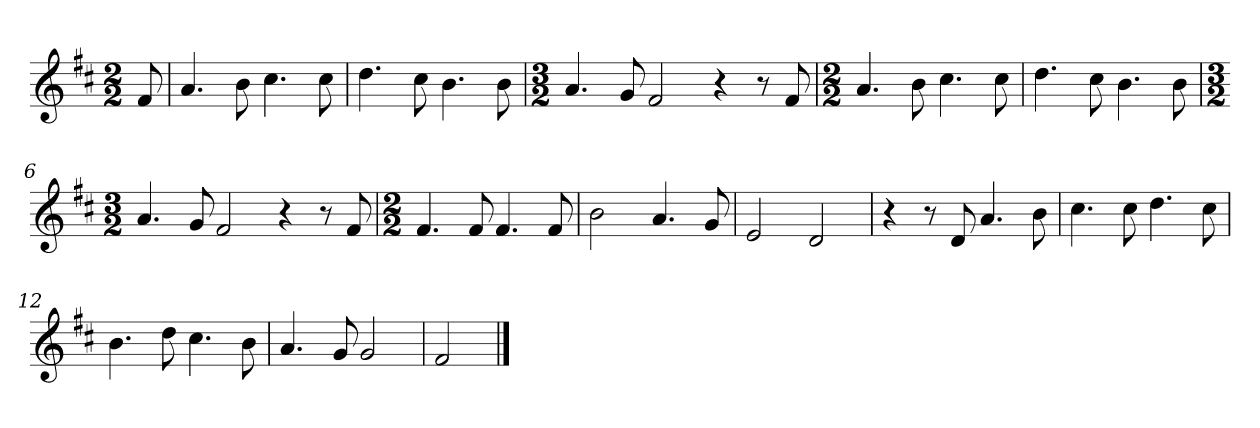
**kern
*part1
*staff1
*k[f#c#]
*M2/2
*MM120
=
8f#
=1
4.a
8b
4.cc#
8cc#
=2
4.dd
8cc#
4.b
8b
=3
*M3/2
4.a
8g
2f#
4r
8r
8f#
=4
*M2/2
4.a
8b
4.cc#
8cc#
=5
4.dd
8cc#
4.b
8b
=6
*M3/2
4.a
8g
2f#
4r
8r
8f#
=7
*M2/2
4.f#
8f#
4.f#
8f#
=8
2b
4.a
8g
=9
2e
2d
=10
4r
8r
8d
4.a
8b
=11
4.cc#
8cc#
4.dd
8cc#
=12
4.b
8dd
4.cc#
8b
=13
4.a
8g
2g
=14
2f#
==
*-
